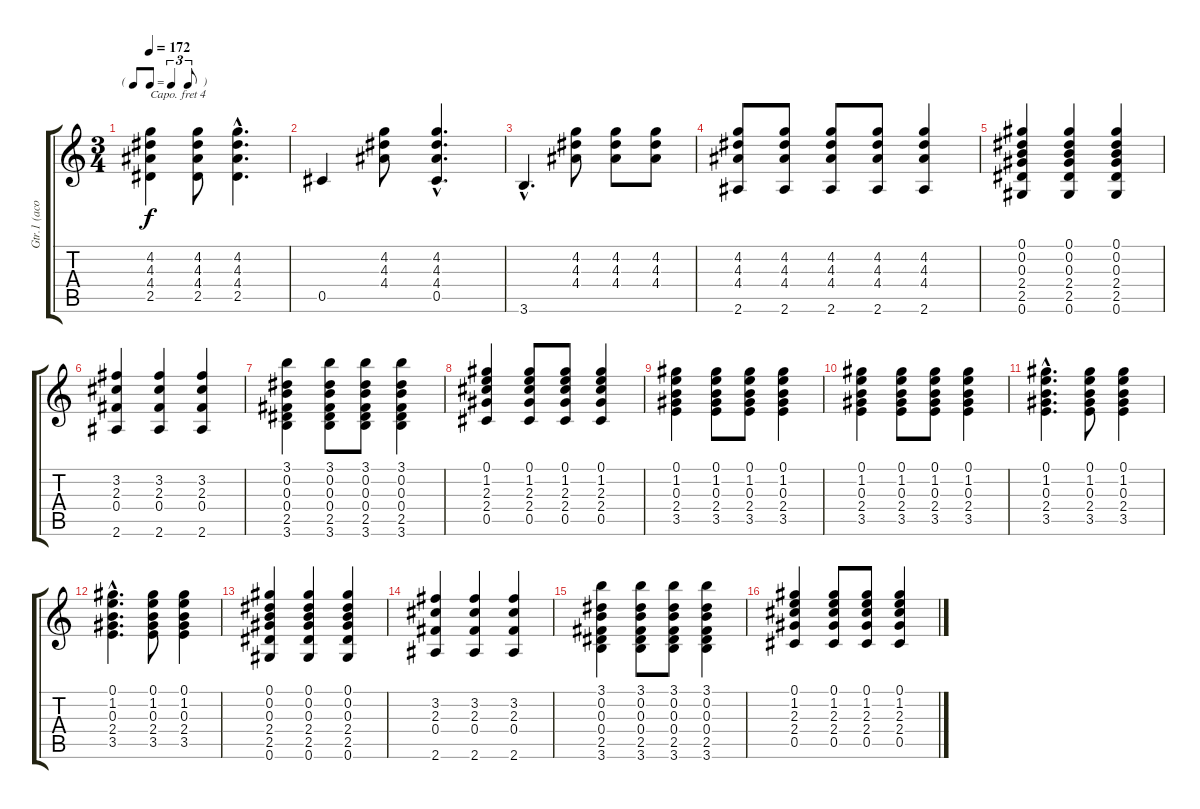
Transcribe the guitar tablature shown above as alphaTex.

\track ("Gtr.1 (acoust.)" "Gtr.1 (aco") {instrument acousticguitarsteel}
\staff {score tabs}
\capo 4
\tuning (E4 B3 G3 D3 A2 E2) {hide}
\ts (3 4)
\tf triplet8th
\tempo 172
\clef g2
\ks c
(4.2 4.3 4.4 2.5).4{dy f} (4.2 4.3 4.4 2.5).8 (4.2{hac} 4.3{hac} 4.4{hac} 2.5{hac}).4{d} |
0.5.4 (4.2 4.3 4.4).8 (4.2{hac} 4.3{hac} 4.4{hac} 0.5{hac}).4{d} |
3.6{hac}.4{d} (4.2 4.3 4.4).8 (4.2 4.3 4.4).8 (4.2 4.3 4.4).8 |
(4.2 4.3 4.4 2.6).8 (4.2 4.3 4.4 2.6).8 (4.2 4.3 4.4 2.6).8 (4.2 4.3 4.4 2.6).8 (4.2 4.3 4.4 2.6).4 |
(0.1 0.2 0.3 2.4 2.5 0.6).4 (0.1 0.2 0.3 2.4 2.5 0.6).4 (0.1 0.2 0.3 2.4 2.5 0.6).4 |
(3.2 2.3 0.4 2.6).4 (3.2 2.3 0.4 2.6).4 (3.2 2.3 0.4 2.6).4 |
(3.1 0.2 0.3 0.4 2.5 3.6).4 (3.1 0.2 0.3 0.4 2.5 3.6).8 (3.1 0.2 0.3 0.4 2.5 3.6).8 (3.1 0.2 0.3 0.4 2.5 3.6).4 |
(0.1 1.2 2.3 2.4 0.5).4 (0.1 1.2 2.3 2.4 0.5).8 (0.1 1.2 2.3 2.4 0.5).8 (0.1 1.2 2.3 2.4 0.5).4 |
(0.1 1.2 0.3 2.4 3.5).4 (0.1 1.2 0.3 2.4 3.5).8 (0.1 1.2 0.3 2.4 3.5).8 (0.1 1.2 0.3 2.4 3.5).4 |
(0.1 1.2 0.3 2.4 3.5).4 (0.1 1.2 0.3 2.4 3.5).8 (0.1 1.2 0.3 2.4 3.5).8 (0.1 1.2 0.3 2.4 3.5).4 |
(0.1{hac} 1.2{hac} 0.3{hac} 2.4{hac} 3.5{hac}).4{d} (0.1 1.2 0.3 2.4 3.5).8 (0.1 1.2 0.3 2.4 3.5).4 |
(0.1{hac} 1.2{hac} 0.3{hac} 2.4{hac} 3.5{hac}).4{d} (0.1 1.2 0.3 2.4 3.5).8 (0.1 1.2 0.3 2.4 3.5).4 |
(0.1 0.2 0.3 2.4 2.5 0.6).4 (0.1 0.2 0.3 2.4 2.5 0.6).4 (0.1 0.2 0.3 2.4 2.5 0.6).4 |
(3.2 2.3 0.4 2.6).4 (3.2 2.3 0.4 2.6).4 (3.2 2.3 0.4 2.6).4 |
(3.1 0.2 0.3 0.4 2.5 3.6).4 (3.1 0.2 0.3 0.4 2.5 3.6).8 (3.1 0.2 0.3 0.4 2.5 3.6).8 (3.1 0.2 0.3 0.4 2.5 3.6).4 |
(0.1 1.2 2.3 2.4 0.5).4 (0.1 1.2 2.3 2.4 0.5).8 (0.1 1.2 2.3 2.4 0.5).8 (0.1 1.2 2.3 2.4 0.5).4
